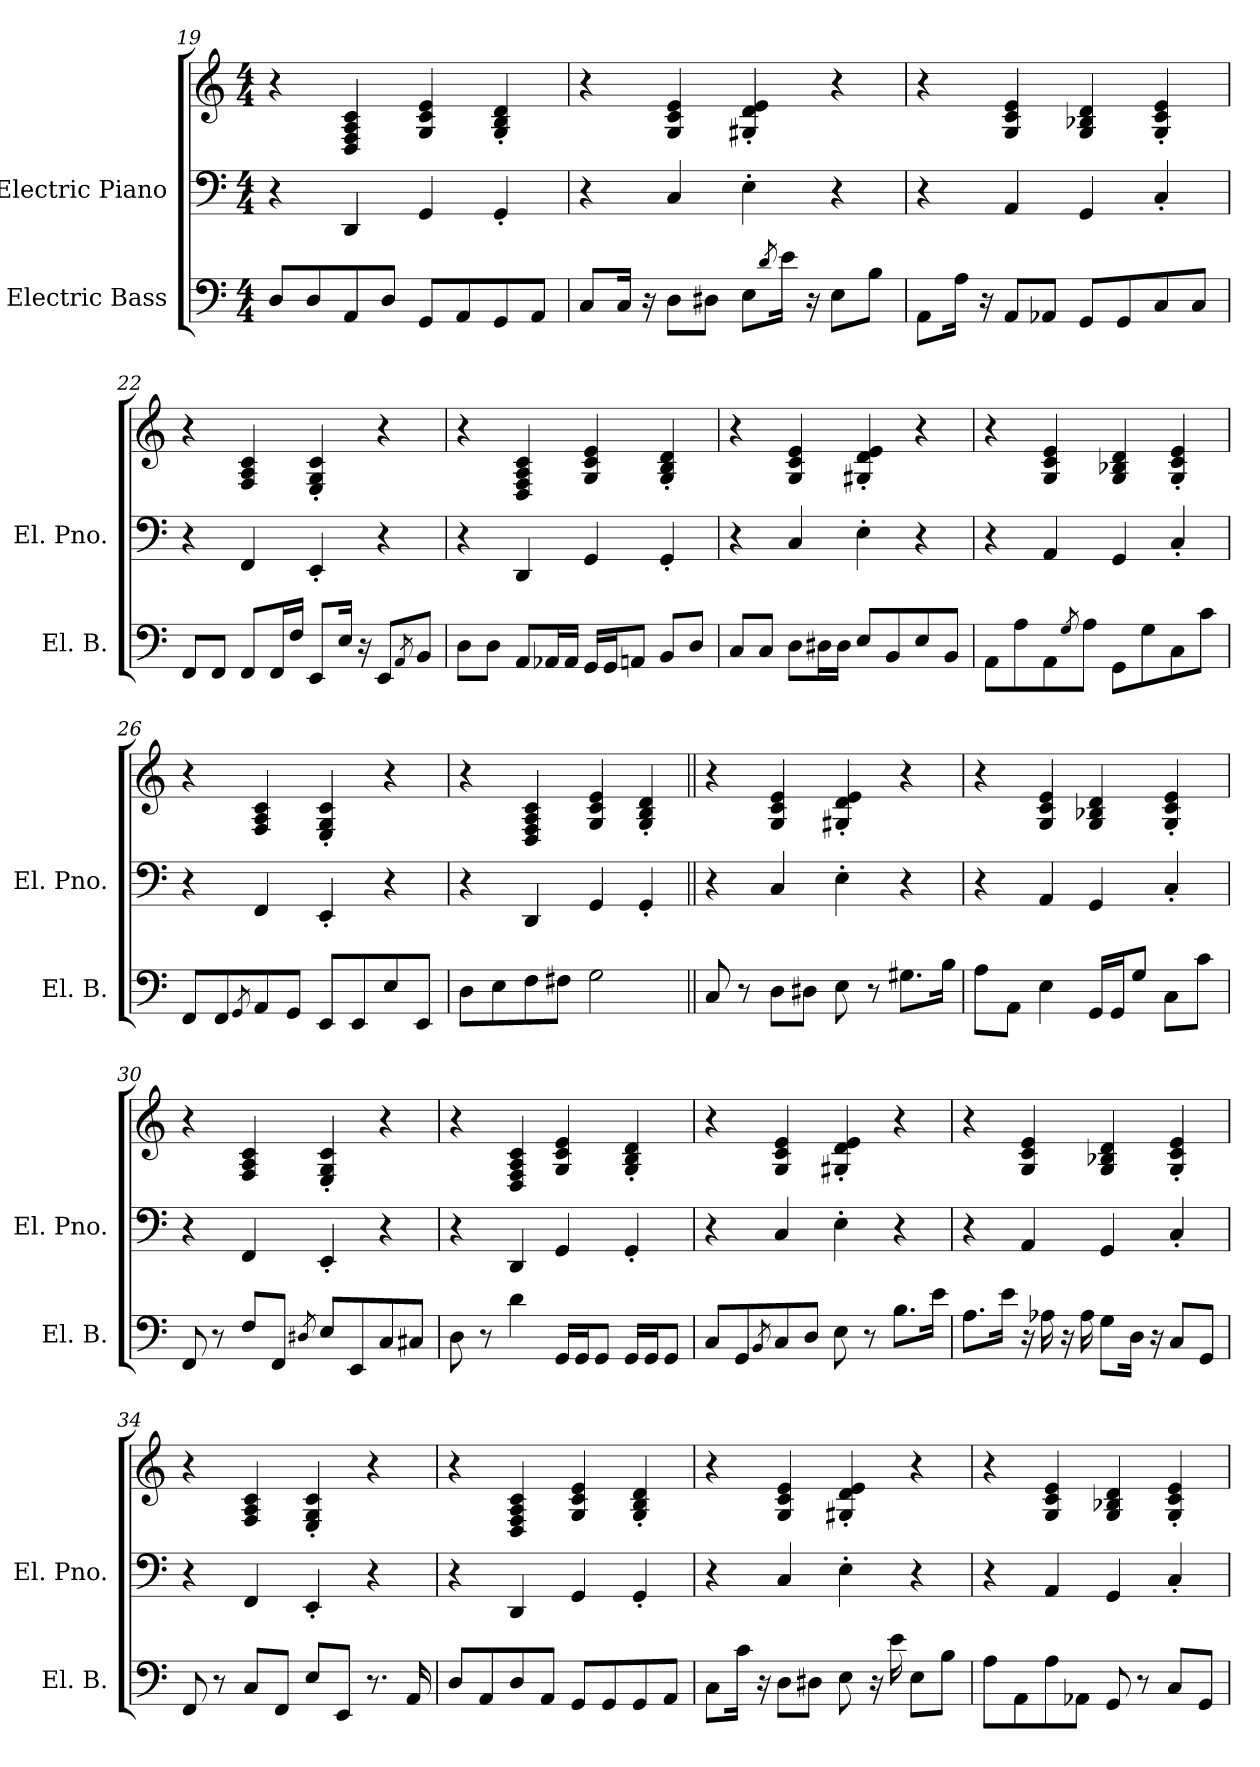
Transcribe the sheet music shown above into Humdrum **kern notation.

**kern	**kern	**kern
*part2	*part1	*part1
*staff3	*staff2	*staff1
*I"Electric Bass	*I"Electric Piano	*
*I'El. B.	*I'El. Pno.	*
*clefF4	*clefF4	*clefG2
*ITrd7c12	*	*
*k[]	*k[]	*k[]
*M4/4	*M4/4	*M4/4
=19	=19	=19
8DD/L	4r	4r
8DD/	.	.
8AAA/	4DD/	4D/ 4F/ 4A/ 4c/
8DD/J	.	.
8GGG/L	4GG/	4G/ 4c/ 4e/
8AAA/	.	.
8GGG/	4GG'/	4G/' 4B/' 4d/'
8AAA/J	.	.
!!LO:LB:g=z
=20	=20	=20
8CC/L	4r	4r
16CC/Jk	.	.
16r	.	.
8DD\L	4C/	4G/ 4c/ 4e/
8DD#X\J	.	.
8EE\L	4E'\	4G#X/' 4d/' 4e/'
8qD/	.	.
16E\Jk	.	.
16r	.	.
8EE\L	4r	4r
8BB\J	.	.
=21	=21	=21
8AAA\L	4r	4r
16AA\Jk	.	.
16r	.	.
8AAA/L	4AA/	4G/ 4c/ 4e/
8AAA-X/J	.	.
8GGG/L	4GG/	4G/ 4B-X/ 4d/
8GGG/	.	.
8CC/	4C'/	4G/' 4c/' 4e/'
8CC/J	.	.
=22	=22	=22
8FFF/L	4r	4r
8FFF/J	.	.
8FFF/L	4FF/	4F/ 4A/ 4c/
16FFF/L	.	.
16FF/JJ	.	.
8EEE/L	4EE'/	4E/' 4G/' 4c/'
16EE/Jk	.	.
16r	.	.
8EEE/L	4r	4r
8qAAA/	.	.
8BBB/J	.	.
=23	=23	=23
8DD\L	4r	4r
8DD\J	.	.
8AAA/L	4DD/	4D/ 4F/ 4A/ 4c/
16AAA-X/L	.	.
16AAA-/JJ	.	.
16GGG/LL	4GG/	4G/ 4c/ 4e/
16GGG/J	.	.
8AAAn/J	.	.
8BBB/L	4GG'/	4G/' 4B/' 4d/'
8DD/J	.	.
!!LO:LB:g=z
=24	=24	=24
8CC/L	4r	4r
8CC/J	.	.
8DD\L	4C/	4G/ 4c/ 4e/
16DD#X\L	.	.
16DD#\JJ	.	.
8EE/L	4E'\	4G#X/' 4d/' 4e/'
8BBB/	.	.
8EE/	4r	4r
8BBB/J	.	.
=25	=25	=25
8AAA\L	4r	4r
8AA\	.	.
8AAA\	4AA/	4G/ 4c/ 4e/
8qGG/	.	.
8AA\J	.	.
8GGG\L	4GG/	4G/ 4B-X/ 4d/
8GG\	.	.
8CC\	4C'/	4G/' 4c/' 4e/'
8C\J	.	.
=26	=26	=26
8FFF/L	4r	4r
8FFF/	.	.
8qGGG/	.	.
8AAA/	4FF/	4F/ 4A/ 4c/
8GGG/J	.	.
8EEE/L	4EE'/	4E/' 4G/' 4c/'
8EEE/	.	.
8EE/	4r	4r
8EEE/J	.	.
=27	=27	=27
8DD\L	4r	4r
8EE\	.	.
8FF\	4DD/	4D/ 4F/ 4A/ 4c/
8FF#X\J	.	.
2GG\	4GG/	4G/ 4c/ 4e/
.	4GG'/	4G/' 4B/' 4d/'
!!LO:LB:g=z
=28||	=28||	=28||
8CC/	4r	4r
8r	.	.
8DD\L	4C/	4G/ 4c/ 4e/
8DD#X\J	.	.
8EE\	4E'\	4G#X/' 4d/' 4e/'
8r	.	.
8.GG#X\L	4r	4r
16BB\Jk	.	.
=29	=29	=29
8AA\L	4r	4r
8AAA\J	.	.
4EE\	4AA/	4G/ 4c/ 4e/
16GGG/LL	4GG/	4G/ 4B-X/ 4d/
16GGG/J	.	.
8GG/J	.	.
8CC\L	4C'/	4G/' 4c/' 4e/'
8C\J	.	.
=30	=30	=30
8FFF/	4r	4r
8r	.	.
8FF/L	4FF/	4F/ 4A/ 4c/
8FFF/J	.	.
8qDD#X/	.	.
8EE/L	4EE'/	4E/' 4G/' 4c/'
8EEE/	.	.
8CC/	4r	4r
8CC#X/J	.	.
=31	=31	=31
8DD\	4r	4r
8r	.	.
4D\	4DD/	4D/ 4F/ 4A/ 4c/
16GGG/LL	4GG/	4G/ 4c/ 4e/
16GGG/J	.	.
8GGG/J	.	.
16GGG/LL	4GG'/	4G/' 4B/' 4d/'
16GGG/J	.	.
8GGG/J	.	.
!!LO:LB:g=z
=32	=32	=32
8CC/L	4r	4r
8GGG/	.	.
8qBBB/	.	.
8CC/	4C/	4G/ 4c/ 4e/
8DD/J	.	.
8EE\	4E'\	4G#X/' 4d/' 4e/'
8r	.	.
8.BB\L	4r	4r
16E\Jk	.	.
=33	=33	=33
8.AA\L	4r	4r
16E\Jk	.	.
16r	4AA/	4G/ 4c/ 4e/
16AA-X\	.	.
16r	.	.
16AA-\	.	.
8GG\L	4GG/	4G/ 4B-X/ 4d/
16DD\Jk	.	.
16r	.	.
8CC/L	4C'/	4G/' 4c/' 4e/'
8GGG/J	.	.
=34	=34	=34
8FFF/	4r	4r
8r	.	.
8CC/L	4FF/	4F/ 4A/ 4c/
8FFF/J	.	.
8EE/L	4EE'/	4E/' 4G/' 4c/'
8EEE/J	.	.
8.r	4r	4r
16AAA/	.	.
=35	=35	=35
8DD/L	4r	4r
8AAA/	.	.
8DD/	4DD/	4D/ 4F/ 4A/ 4c/
8AAA/J	.	.
8GGG/L	4GG/	4G/ 4c/ 4e/
8GGG/	.	.
8GGG/	4GG'/	4G/' 4B/' 4d/'
8AAA/J	.	.
!!LO:LB:g=z
=36	=36	=36
8CC\L	4r	4r
16C\Jk	.	.
16r	.	.
8DD\L	4C/	4G/ 4c/ 4e/
8DD#X\J	.	.
8EE\	4E'\	4G#X/' 4d/' 4e/'
16r	.	.
16E\	.	.
8EE\L	4r	4r
8BB\J	.	.
=37	=37	=37
8AA\L	4r	4r
8AAA\	.	.
8AA\	4AA/	4G/ 4c/ 4e/
8AAA-X\J	.	.
8GGG/	4GG/	4G/ 4B-X/ 4d/
8r	.	.
8CC/L	4C'/	4G/' 4c/' 4e/'
8GGG/J	.	.
=	=	=
*-	*-	*-
